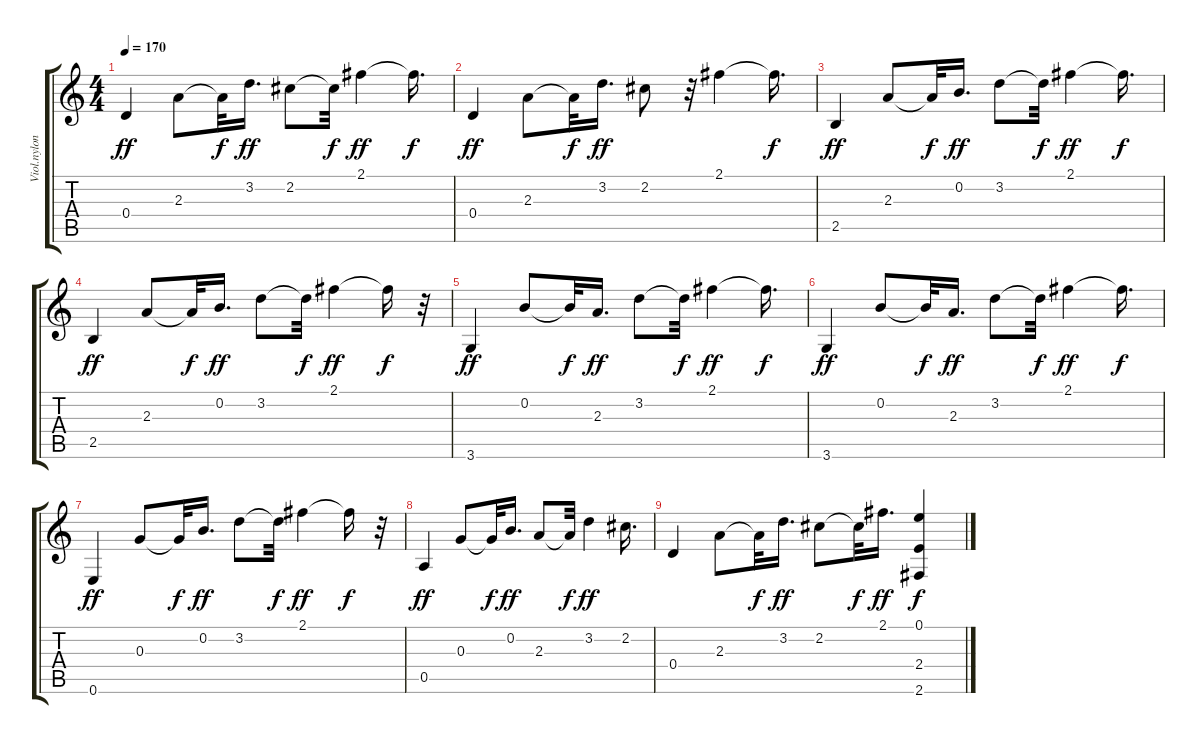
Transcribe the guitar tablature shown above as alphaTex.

\track ("Viol.nylon" "Viol.nylon") {instrument acousticguitarnylon}
\staff {score tabs}
\tuning (E4 B3 G3 D3 A2 E2) {hide}
\ts (4 4)
\tempo 170
\clef g2
\ks c
0.4.4{dy ff} 2.3.8 2.3{t}.32{dy f} 3.2.16{d dy ff} 2.2.8 2.2{t}.32{dy f} 2.1.4{dy ff} 2.1{t}.16{d dy f} |
0.4.4{dy ff} 2.3.8 2.3{t}.32{dy f} 3.2.16{d dy ff} 2.2.8 r.32 2.1.4 2.1{t}.16{d dy f} |
2.5.4{dy ff} 2.3.8 2.3{t}.32{dy f} 0.2.16{d dy ff} 3.2.8 3.2{t}.32{dy f} 2.1.4{dy ff} 2.1{t}.16{d dy f} |
2.5.4{dy ff} 2.3.8 2.3{t}.32{dy f} 0.2.16{d dy ff} 3.2.8 3.2{t}.32{dy f} 2.1.4{dy ff} 2.1{t}.16{dy f} r.32 |
3.6.4{dy ff} 0.2.8 0.2{t}.32{dy f} 2.3.16{d dy ff} 3.2.8 3.2{t}.32{dy f} 2.1.4{dy ff} 2.1{t}.16{d dy f} |
3.6.4{dy ff} 0.2.8 0.2{t}.32{dy f} 2.3.16{d dy ff} 3.2.8 3.2{t}.32{dy f} 2.1.4{dy ff} 2.1{t}.16{d dy f} |
0.6.4{dy ff} 0.3.8 0.3{t}.32{dy f} 0.2.16{d dy ff} 3.2.8 3.2{t}.32{dy f} 2.1.4{dy ff} 2.1{t}.16{dy f} r.32 |
0.5.4{dy ff} 0.3.8 0.3{t}.32{dy f} 0.2.16{d dy ff} 2.3.8 2.3{t}.32{dy f} 3.2.4{dy ff} 2.2.16{d} |
0.4.4 2.3.8 2.3{t}.32{dy f} 3.2.16{d dy ff} 2.2.8 2.2{t}.32{dy f} 2.1.16{d dy ff} (0.1 2.4 2.6).4{dy f}
